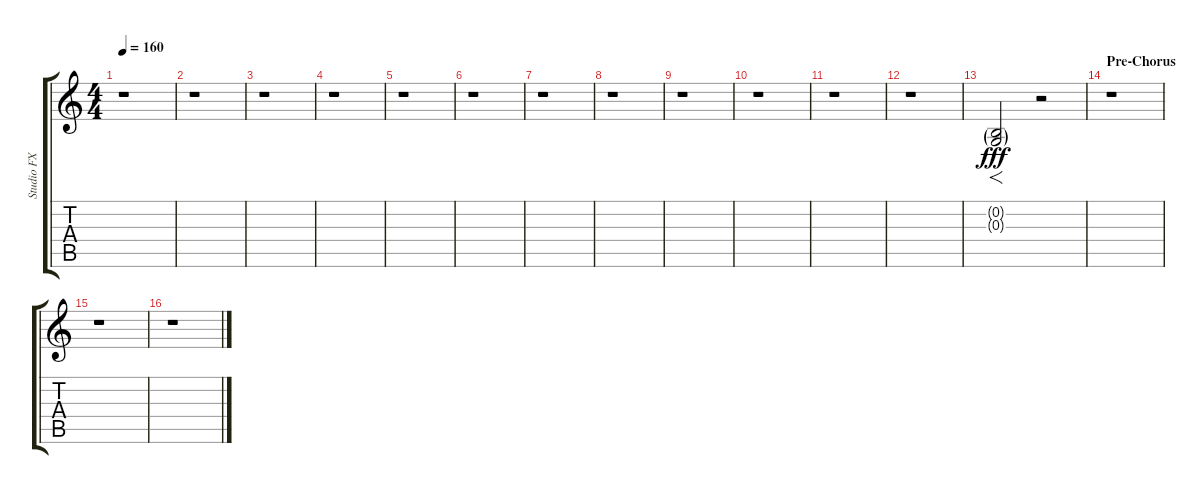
\track ("Studio FX III (Choir)" "Studio FX ") {instrument choiraahs}
\staff {score tabs}
\tuning (E4 B3 G3 D3 A2 E2) {hide}
\ts (4 4)
\tempo 160
\clef g2
\ks c
r.1{dy f} |
r.1 |
r.1 |
r.1 |
r.1 |
r.1 |
r.1 |
r.1 |
r.1 |
r.1 |
r.1 |
r.1 |
(0.2{g} 0.3{g}).2{f dy fff} r.2 |
\section ("" "Pre-Chorus")
r.1 |
r.1 |
r.1
